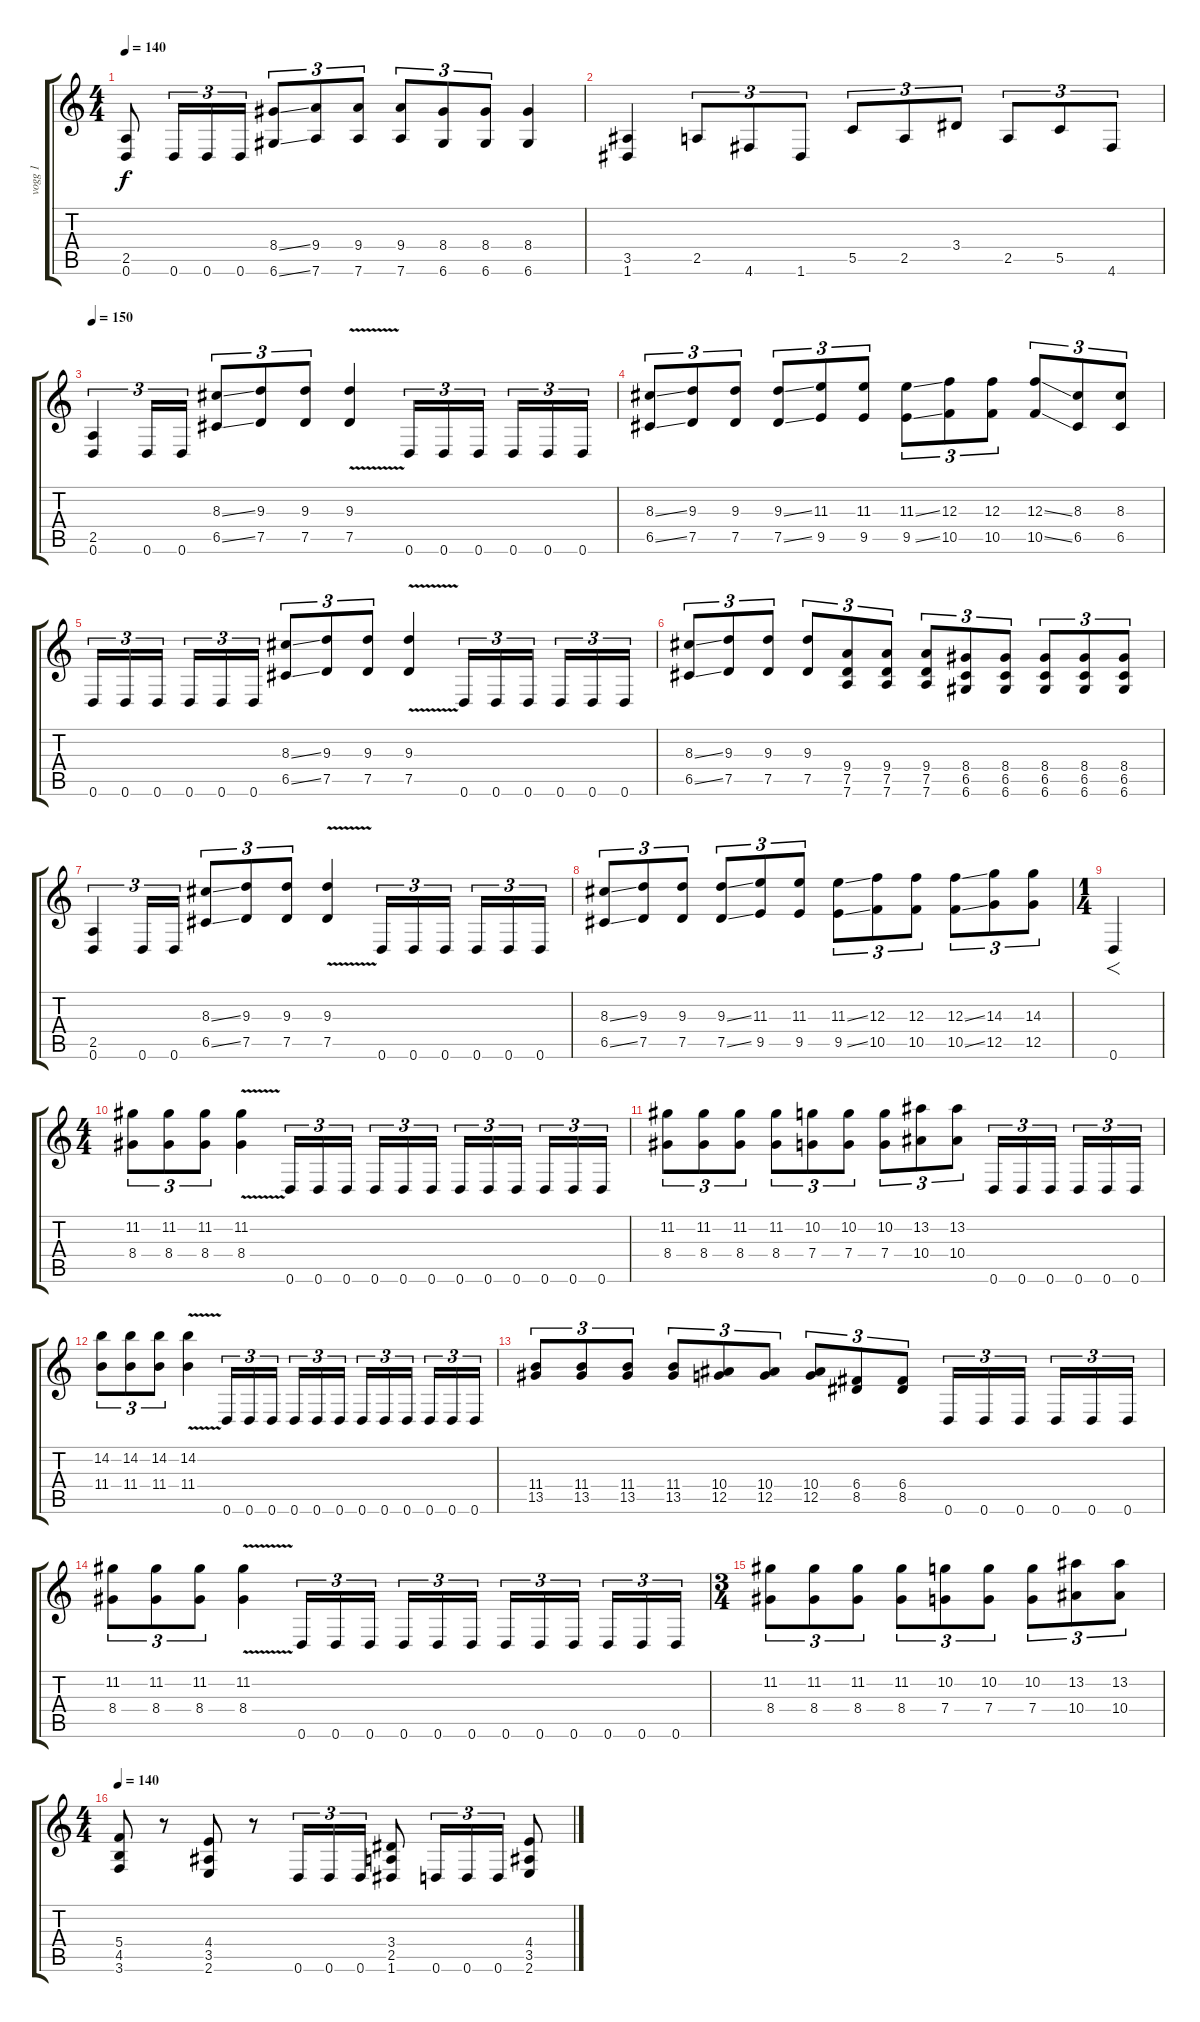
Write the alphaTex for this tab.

\track ("vogg 1" "vogg 1") {instrument distortionguitar}
\staff {score tabs}
\tuning (D4 A3 F3 C3 G2 D2) {hide}
\ts (4 4)
\tempo 140
\clef g2
\ks c
(2.5 0.6).8{dy f} 0.6.16{tu (3 2)} 0.6.16{tu (3 2)} 0.6.16{tu (3 2)} (8.4{ss} 6.6{ss}).8{tu (3 2)} (9.4 7.6).8{tu (3 2)} (9.4 7.6).8{tu (3 2)} (9.4 7.6).8{tu (3 2)} (8.4 6.6).8{tu (3 2)} (8.4 6.6).8{tu (3 2)} (8.4 6.6).4 |
(3.5 1.6).4 2.5.8{tu (3 2)} 4.6.8{tu (3 2)} 1.6.8{tu (3 2)} 5.5.8{tu (3 2)} 2.5.8{tu (3 2)} 3.4.8{tu (3 2)} 2.5.8{tu (3 2)} 5.5.8{tu (3 2)} 4.6.8{tu (3 2)} |
\section ("" "")
\tempo 150
(2.5 0.6).4{tu (3 2)} 0.6.16{tu (3 2)} 0.6.16{tu (3 2)} (8.3{ss} 6.5{ss}).8{tu (3 2)} (9.3 7.5).8{tu (3 2)} (9.3 7.5).8{tu (3 2)} (9.3{v} 7.5{v}).4 0.6.16{tu (3 2)} 0.6.16{tu (3 2)} 0.6.16{tu (3 2)} 0.6.16{tu (3 2)} 0.6.16{tu (3 2)} 0.6.16{tu (3 2)} |
(8.3{ss} 6.5{ss}).8{tu (3 2)} (9.3 7.5).8{tu (3 2)} (9.3 7.5).8{tu (3 2)} (9.3{ss} 7.5{ss}).8{tu (3 2)} (11.3 9.5).8{tu (3 2)} (11.3 9.5).8{tu (3 2)} (11.3{ss} 9.5{ss}).8{tu (3 2)} (12.3 10.5).8{tu (3 2)} (12.3 10.5).8{tu (3 2)} (12.3{ss} 10.5{ss}).8{tu (3 2)} (8.3 6.5).8{tu (3 2)} (8.3 6.5).8{tu (3 2)} |
0.6.16{tu (3 2)} 0.6.16{tu (3 2)} 0.6.16{tu (3 2)} 0.6.16{tu (3 2)} 0.6.16{tu (3 2)} 0.6.16{tu (3 2)} (8.3{ss} 6.5{ss}).8{tu (3 2)} (9.3 7.5).8{tu (3 2)} (9.3 7.5).8{tu (3 2)} (9.3{v} 7.5{v}).4 0.6.16{tu (3 2)} 0.6.16{tu (3 2)} 0.6.16{tu (3 2)} 0.6.16{tu (3 2)} 0.6.16{tu (3 2)} 0.6.16{tu (3 2)} |
(8.3{ss} 6.5{ss}).8{tu (3 2)} (9.3 7.5).8{tu (3 2)} (9.3 7.5).8{tu (3 2)} (9.3 7.5).8{tu (3 2)} (9.4 7.5 7.6).8{tu (3 2)} (9.4 7.5 7.6).8{tu (3 2)} (9.4 7.5 7.6).8{tu (3 2)} (8.4 6.5 6.6).8{tu (3 2)} (8.4 6.5 6.6).8{tu (3 2)} (8.4 6.5 6.6).8{tu (3 2)} (8.4 6.5 6.6).8{tu (3 2)} (8.4 6.5 6.6).8{tu (3 2)} |
(2.5 0.6).4{tu (3 2)} 0.6.16{tu (3 2)} 0.6.16{tu (3 2)} (8.3{ss} 6.5{ss}).8{tu (3 2)} (9.3 7.5).8{tu (3 2)} (9.3 7.5).8{tu (3 2)} (9.3{v} 7.5{v}).4 0.6.16{tu (3 2)} 0.6.16{tu (3 2)} 0.6.16{tu (3 2)} 0.6.16{tu (3 2)} 0.6.16{tu (3 2)} 0.6.16{tu (3 2)} |
(8.3{ss} 6.5{ss}).8{tu (3 2)} (9.3 7.5).8{tu (3 2)} (9.3 7.5).8{tu (3 2)} (9.3{ss} 7.5{ss}).8{tu (3 2)} (11.3 9.5).8{tu (3 2)} (11.3 9.5).8{tu (3 2)} (11.3{ss} 9.5{ss}).8{tu (3 2)} (12.3 10.5).8{tu (3 2)} (12.3 10.5).8{tu (3 2)} (12.3{ss} 10.5{ss}).8{tu (3 2)} (14.3 12.5).8{tu (3 2)} (14.3 12.5).8{tu (3 2)} |
\ts (1 4)
0.6.4{f} |
\ts (4 4)
(11.2 8.4).8{tu (3 2)} (11.2 8.4).8{tu (3 2)} (11.2 8.4).8{tu (3 2)} (11.2{v} 8.4{v}).4 0.6.16{tu (3 2)} 0.6.16{tu (3 2)} 0.6.16{tu (3 2)} 0.6.16{tu (3 2)} 0.6.16{tu (3 2)} 0.6.16{tu (3 2)} 0.6.16{tu (3 2)} 0.6.16{tu (3 2)} 0.6.16{tu (3 2)} 0.6.16{tu (3 2)} 0.6.16{tu (3 2)} 0.6.16{tu (3 2)} |
(11.2 8.4).8{tu (3 2)} (11.2 8.4).8{tu (3 2)} (11.2 8.4).8{tu (3 2)} (11.2 8.4).8{tu (3 2)} (10.2 7.4).8{tu (3 2)} (10.2 7.4).8{tu (3 2)} (10.2 7.4).8{tu (3 2)} (13.2 10.4).8{tu (3 2)} (13.2 10.4).8{tu (3 2)} 0.6.16{tu (3 2)} 0.6.16{tu (3 2)} 0.6.16{tu (3 2)} 0.6.16{tu (3 2)} 0.6.16{tu (3 2)} 0.6.16{tu (3 2)} |
(14.2 11.4).8{tu (3 2)} (14.2 11.4).8{tu (3 2)} (14.2 11.4).8{tu (3 2)} (14.2{v} 11.4{v}).4 0.6.16{tu (3 2)} 0.6.16{tu (3 2)} 0.6.16{tu (3 2)} 0.6.16{tu (3 2)} 0.6.16{tu (3 2)} 0.6.16{tu (3 2)} 0.6.16{tu (3 2)} 0.6.16{tu (3 2)} 0.6.16{tu (3 2)} 0.6.16{tu (3 2)} 0.6.16{tu (3 2)} 0.6.16{tu (3 2)} |
(11.4 13.5).8{tu (3 2)} (11.4 13.5).8{tu (3 2)} (11.4 13.5).8{tu (3 2)} (11.4 13.5).8{tu (3 2)} (10.4 12.5).8{tu (3 2)} (10.4 12.5).8{tu (3 2)} (10.4 12.5).8{tu (3 2)} (6.4 8.5).8{tu (3 2)} (6.4 8.5).8{tu (3 2)} 0.6.16{tu (3 2)} 0.6.16{tu (3 2)} 0.6.16{tu (3 2)} 0.6.16{tu (3 2)} 0.6.16{tu (3 2)} 0.6.16{tu (3 2)} |
(11.2 8.4).8{tu (3 2)} (11.2 8.4).8{tu (3 2)} (11.2 8.4).8{tu (3 2)} (11.2{v} 8.4{v}).4 0.6.16{tu (3 2)} 0.6.16{tu (3 2)} 0.6.16{tu (3 2)} 0.6.16{tu (3 2)} 0.6.16{tu (3 2)} 0.6.16{tu (3 2)} 0.6.16{tu (3 2)} 0.6.16{tu (3 2)} 0.6.16{tu (3 2)} 0.6.16{tu (3 2)} 0.6.16{tu (3 2)} 0.6.16{tu (3 2)} |
\ts (3 4)
(11.2 8.4).8{tu (3 2)} (11.2 8.4).8{tu (3 2)} (11.2 8.4).8{tu (3 2)} (11.2 8.4).8{tu (3 2)} (10.2 7.4).8{tu (3 2)} (10.2 7.4).8{tu (3 2)} (10.2 7.4).8{tu (3 2)} (13.2 10.4).8{tu (3 2)} (13.2 10.4).8{tu (3 2)} |
\ts (4 4)
\section ("" "")
\tempo 140
(5.4 4.5 3.6).8 r.8 (4.4 3.5 2.6).8 r.8 0.6.16{tu (3 2)} 0.6.16{tu (3 2)} 0.6.16{tu (3 2)} (3.4 2.5 1.6).8 0.6.16{tu (3 2)} 0.6.16{tu (3 2)} 0.6.16{tu (3 2)} (4.4 3.5 2.6).8
